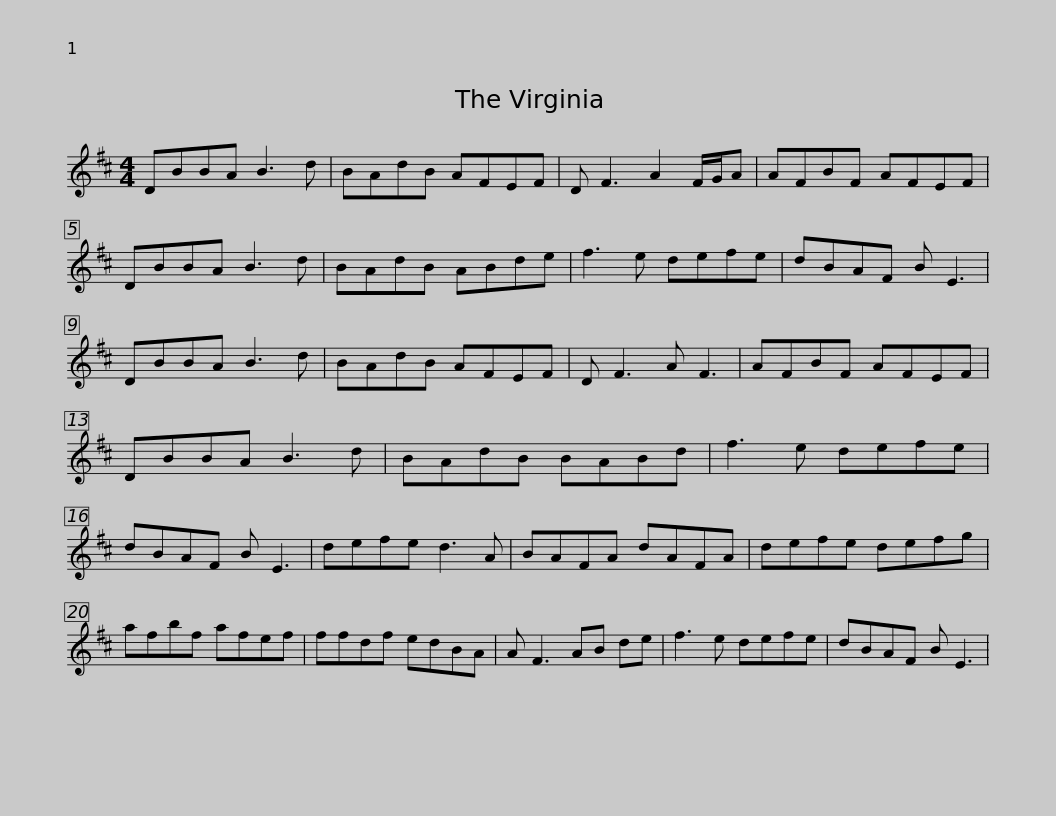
X:1
L:1/8
M:4/4
I:linebreak $
K:D
V:1 treble
V:1
 DBBA B3 d | BAdB AFEF | D F3 A2 F/G/A | AFBF AFEF | DBBA B3 d | %5
 BAdB ABde |$ f3 e defe | dBAF B E3 | DBBA B3 d | BAdB AFEF | %10
 D F3 A F3 | AFBF AFEF |$ DBBA B3 d | BAdB BABd | f3 e defe | %15
 dBAF B E3 | defe d3 A | BAFA dAFA |$ defe defg | afbf afef | %20
 ffdf edBA | A F3 AB de | f3 e defe | dBAF B E3 | %24
